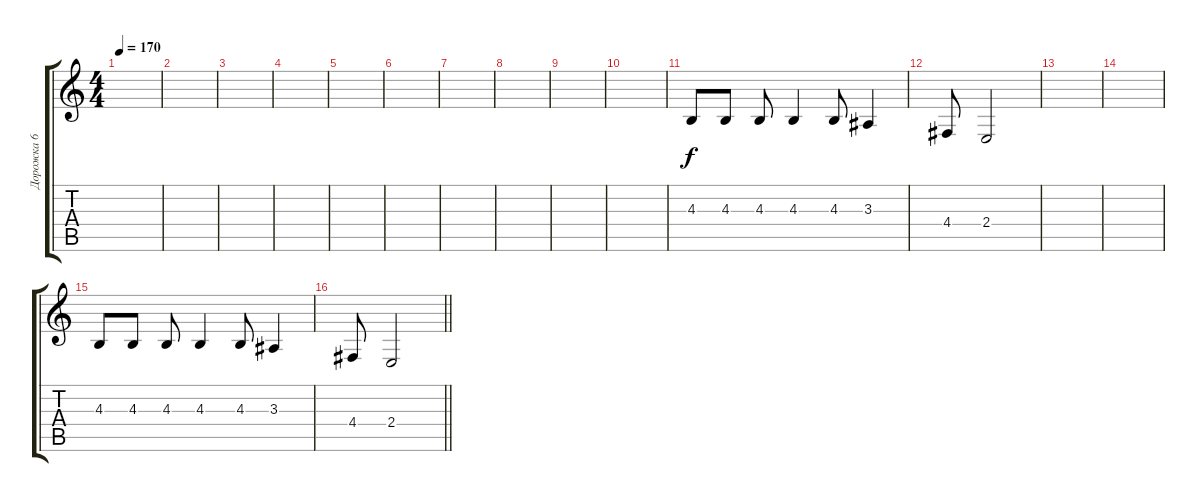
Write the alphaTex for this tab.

\track ("Дорожка 6" "Дорожка 6") {instrument sopranosax}
\staff {score tabs}
\tuning (E4 B3 G3 D3 A2 E2) {hide}
\ts (4 4)
\tempo 170
\clef g2
\ks c
|
|
|
|
|
|
|
|
|
|
4.3.8 4.3.8 4.3.8 4.3.4 4.3.8 3.3.4 |
4.4.8 2.4.2 |
|
|
4.3.8 4.3.8 4.3.8 4.3.4 4.3.8 3.3.4 |
\barLineRight lightlight
4.4.8 2.4.2
